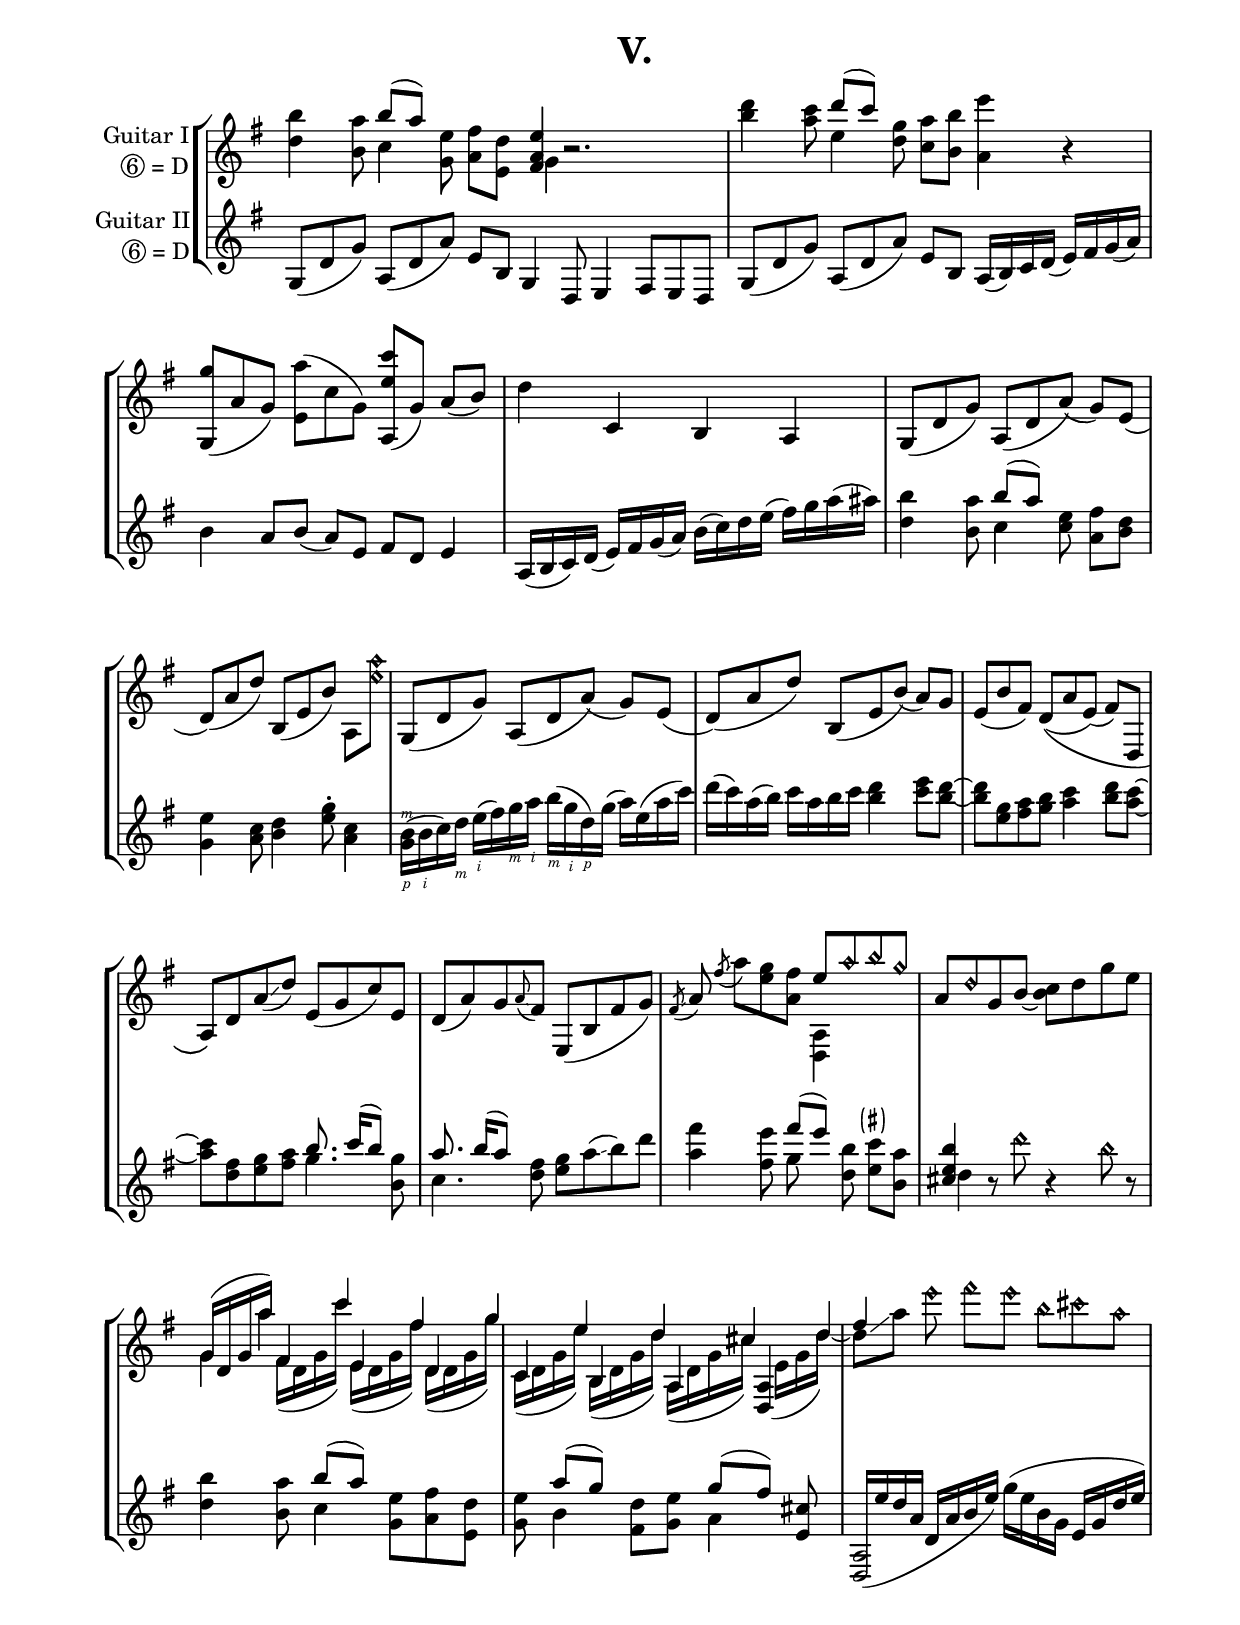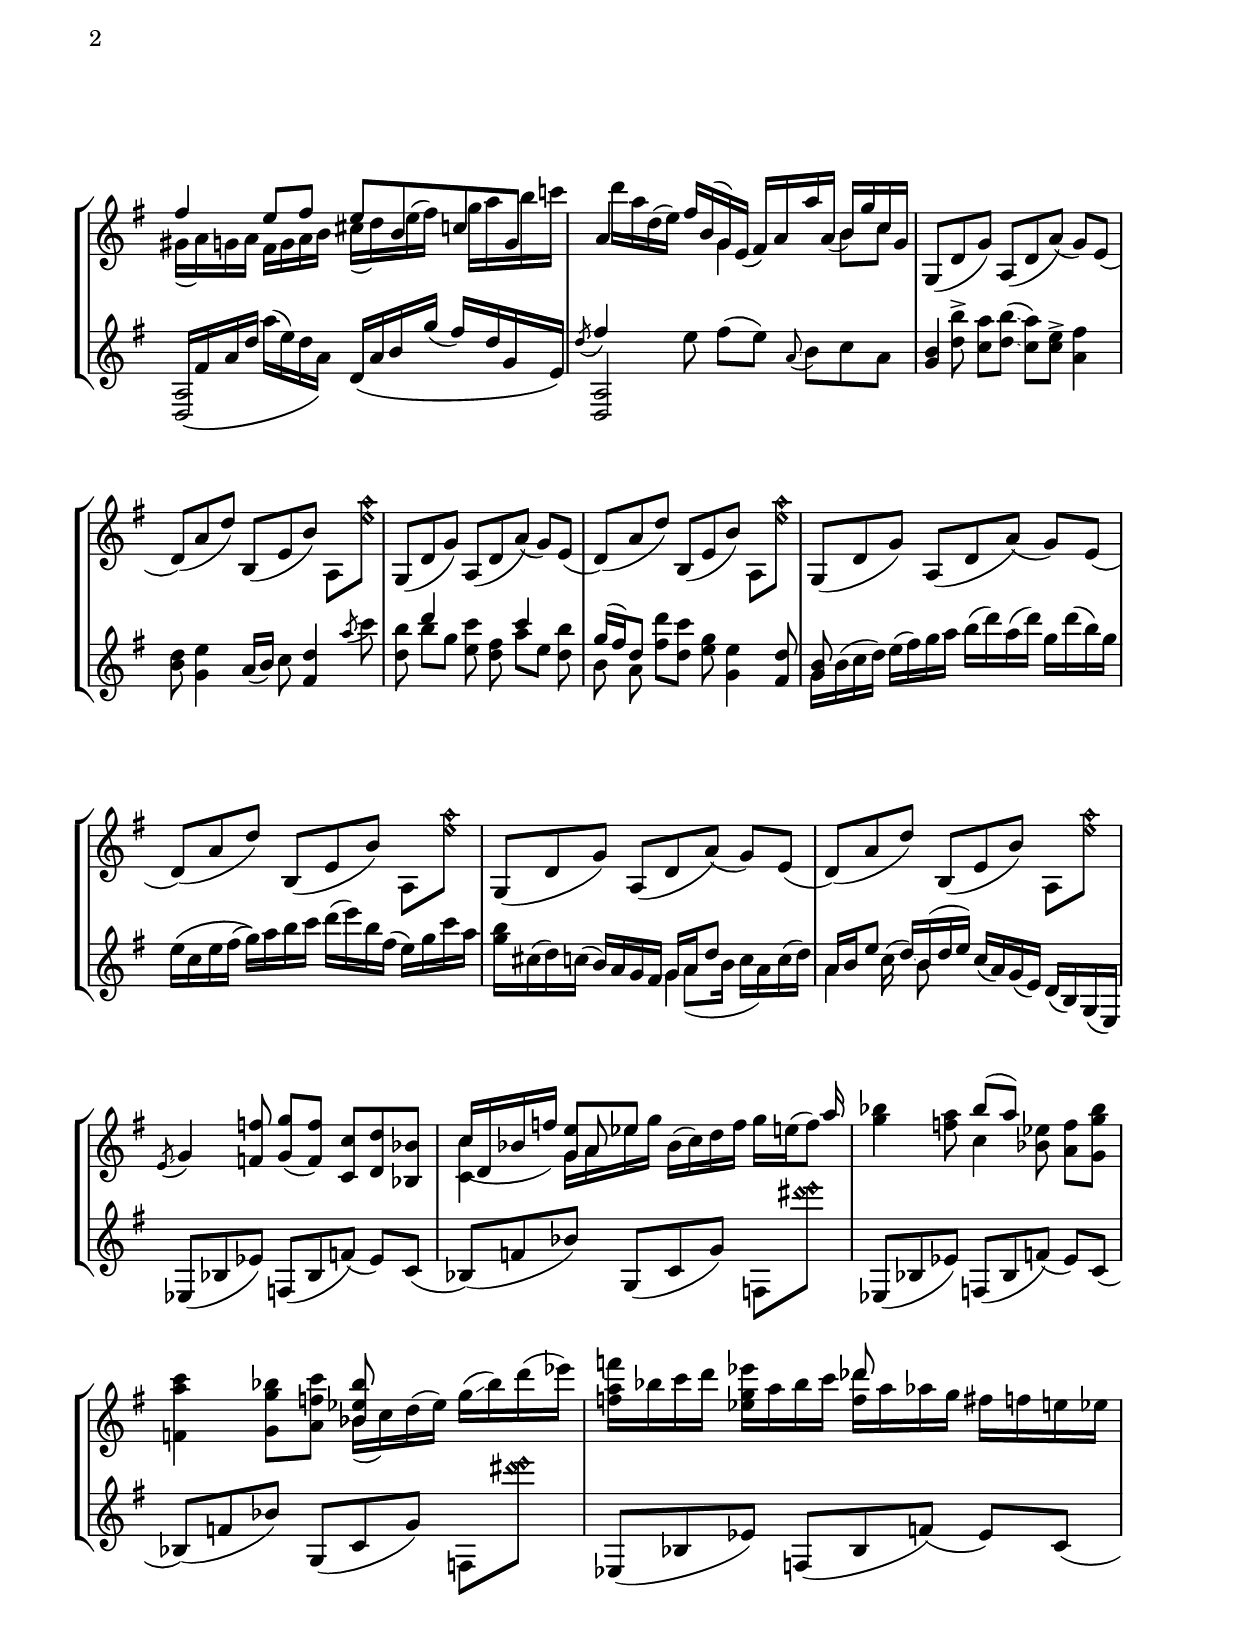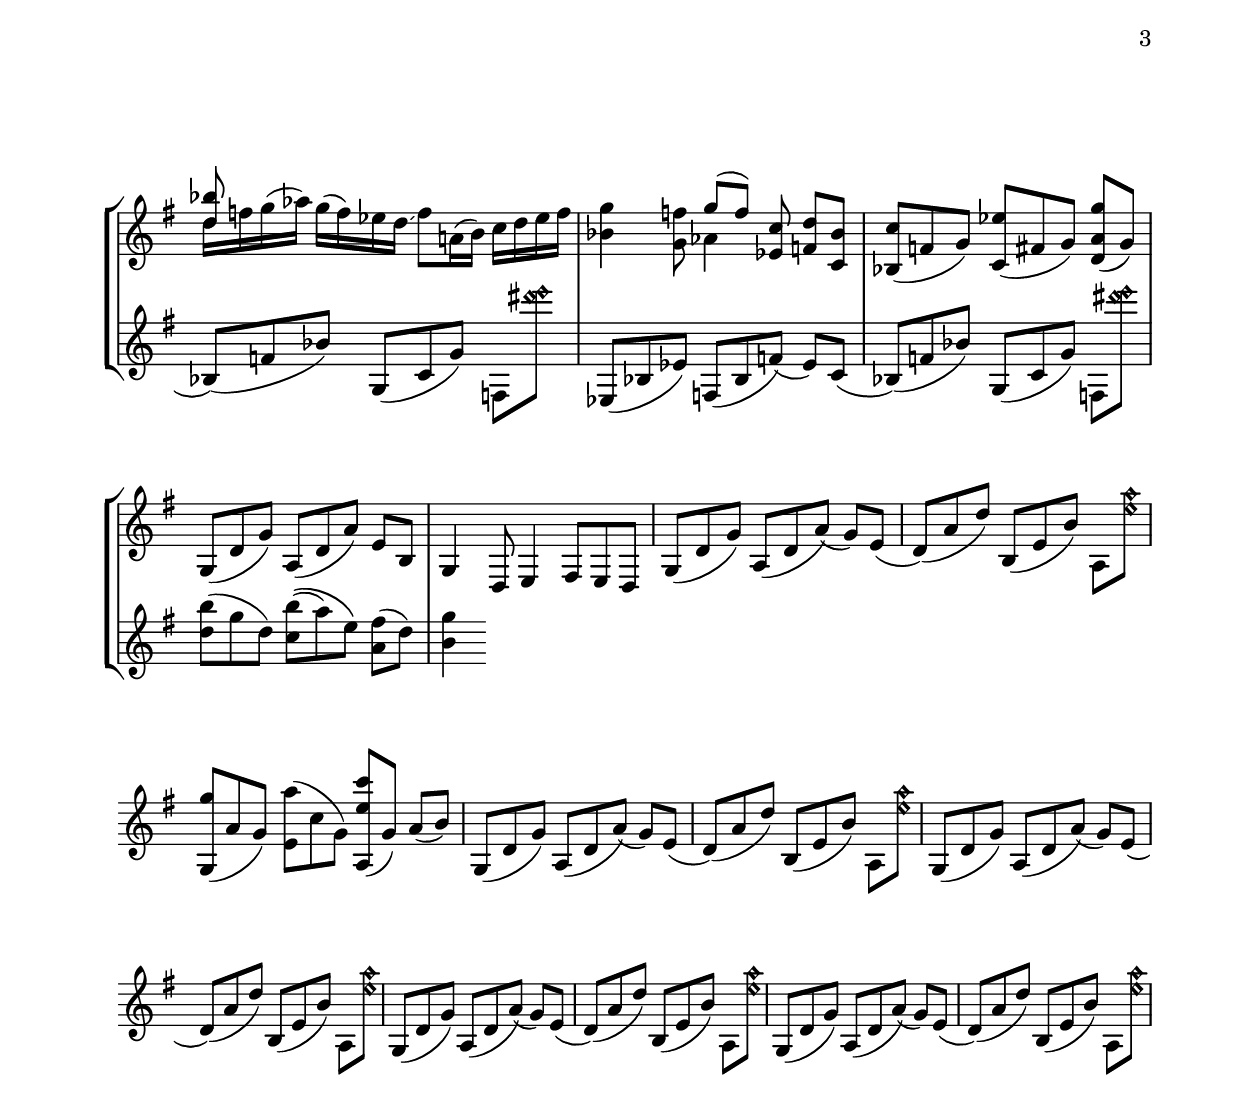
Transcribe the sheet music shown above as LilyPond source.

\version "2.19.15"
%\version "2.18.0"

\language "deutsch"

\header {
  title = "V."
  meter = ""
  composer = ""
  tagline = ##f
}

\paper {
  #(set-paper-size "a4")
  top-system-spacing #'basic-distance = #25
  top-markup-spacing #'basic-distance = #8
  markup-markup-spacing #'basic-distance = #25
  markup-system-spacing #'basic-distance = #15
  score-markup-spacing #'basic-distance = #25
  system-system-spacing #'basic-distance = #20
  %score-system-spacing #'basic-distance = #15
  last-bottom-spacing #'basic-distance = #25
  two-sided = ##t
  inner-margin = 20
  outer-margin = 15
}

\layout {
  \context {
    \Score
    \remove "Bar_number_engraver"
    %proportionalNotationDuration = #(ly:make-moment 1/16)
  }
  %indent = #15
  %ragged-right = ##f
  %ragged-last = ##f
}

\include "global.ly"
guitarOne = 
\relative{
  \global
  \override Staff.TimeSignature #'stencil = ##f 
  \time 8/4
  <d'' h'>4 <h a'>8 << { h'8[( a]) } \\ { c,4 } >>
  <g e'>8 <a fis'><e d'> << {<fis a e'>4} \\ {
    \once \override NoteColumn.force-hshift = #1.7
    g4} >>
  r2.
  \time 6/4
  <h' d>4<a c>8 << {d8[( c])}\\{ e,4 }>>
  <d g>8 <c a'><h h'><a e''>4 r
  \time 5/4
  <g, g''>8[( a' g])<e a'>[( c' g])
  \stemUp
  <a, e'' c'>( g') a( h)
  \stemNeutral
  \time 4/4
  d4 c, h a g8[( d' g]) a,[( d a'])(g) e( d[)( a' d]) h,[( e h'])
  \stemDown a, <e''\harmonic a\harmonic> \stemNeutral
  g,,8[( d' g]) a,[( d a'])(g) e( d[)( a' d]) h,[( e h'])( a) g
  e[( h' fis]) d[\(( a' e])( fis) d, a'\) d a'\glissando( d)
  e,( g c) e, d( a') g \appoggiatura a\glissando fis e,( h' fis' g)
  \acciaccatura fis\glissando a\noBeam
  \acciaccatura fis'\glissando a <e g><a, fis'>
  <<{ e'8 a\harmonic h\harmonic g\harmonic}\\{<d,, a'>4 s}>>
  a''8 d\harmonic g, h~ <h c> d g e
  <<
    {
      \stemDown g,4 \stemNeutral fis e d c h a <d, a'> s4
    }
    \\
    {
      \stemUp g'16^( d g a')\stemDown fis,( d g c') e,,( d g fis') d,( d g g')
      c,,( d g e') h,( d g d') a,( d g cis) \hideNotes d,,16(\unHideNotes e'[ g d'])~
      d8\glissando[ a']
    }
    \\
    {
      s8. \stemDown a4 \stemUp c fis, g e d cis \hide Flag d16 fis4
    }
  >>
  e'8\harmonic fis\harmonic[ e\harmonic] h\harmonic[ cis\harmonic a\harmonic]
  <<
    {
      fis4 e8 fis e h c! g a4 fis'16 h,( g) e\glissando_( fis) a a' a,\glissando_(
      h) g' c, g
    }
    \\
    {
      gis16( a) g a fis g a h cis( d)
      \once \override NoteColumn.force-hshift = #1.3
      e^( fis)
      \once \override NoteColumn.force-hshift = #1.3
      g a
      \once \override NoteColumn.force-hshift = #1.3
      h c! 
      \once \override NoteColumn.force-hshift = #1.3
      d a d,^( e) s8 g,4 s8 h c
    }
  >>
  \repeat unfold 4 {
    g,8[( d' g]) a,[( d a'])(g) e( d[)( a' d]) h,[( e h'])
    \stemDown a, <e''\harmonic a\harmonic> \stemNeutral
  }
  \acciaccatura e,\glissando \stemUp g4
  <f f'>8<g g'>[(<f f'>]) \stemNeutral<c c'><d d'><b b'>
  <<{c'16_( d, b' f')}\\{<c, c'>4}>>
  <<{<g' e'>8 es'}\\{s16 \stemUp a,8 s16}\\{\stemDown g16 a es' g}>>
  \stemNeutral
  b,\glissando( c) d f <<{s8. a16}\\{g e\glissando^( f8)}>>
  <g b>4<f a>8<<{b[( a])}\\{c,4}>><b es>8\noBeam<a f'><g g' b><f a' c>4<g g' b>8<a f' c'>
  <<{<b es b'>8 s}\\{b16( c) d^( es)}>> g16\glissando( b) d( es)
  <f, a f'> b c d <es, g es'> a b c <<{des8 s}\\{<f, des'>16 a as g}>> fis f e es
  <<{<d b'>8 s}\\{d16 f g\glissando^( as)}>> g( f) es d\glissando
  f8 a,!16( h) c d es f
  <b, g'>4<g f'>8<<{g'[( f])}\\{as,4}>><es c'>8\noBeam<f d'><c b'>
  <b c'>[( f' g])<c, es'>[( fis g])\stemUp<d a' g'>( g)\stemNeutral
  g,8[( d' g]) a,[( d a']) e h g4 d8 e4 fis8[ e d]
  g8[( d' g]) a,[( d a'])(g) e( d[)( a' d]) h,[( e h'])
  \stemDown a, <e''\harmonic a\harmonic> \stemNeutral
  \time 5/4
  <g,, g''>8[( a' g])<e a'>[( c' g])
  \stemUp
  <a, e'' c'>( g') a( h)
  \stemNeutral
  \time 4/4
  \repeat unfold 4 {
    g,8[( d' g]) a,[( d a'])(g) e( d[)( a' d]) h,[( e h'])
    \stemDown a, <e''\harmonic a\harmonic> \stemNeutral
  }
}

guitarTwo = \relative{
  \global
  \override Staff.TimeSignature #'stencil = ##f
  \time 8/4
  g8[( d' g]) a,[( d a']) e h g4 d8 e4 fis8[ e d]
  \time 6/4
  g8[( d' g]) a,[( d a']) e h a16( h) c d(\glissando e) fis g( a)
  \time 5/4
  h4 a8 h( a) e fis d e4
  \time 4/4
  a,16( h c) d\glissando( e) fis g( a) h( c) d e( fis) g a( ais)
  <d, h'>4 <h a'>8 << { h'8[( a]) } \\ { c,4 } >><c e>8\noBeam<a fis'><h d>
  <g e'>4<a c>8<h d>4<e g>8-.<a, c>4
  \once\override StrokeFinger.avoid-slur = #'outside
  \override StrokeFinger.staff-padding = #'()
  \override StrokeFinger.add-stem-support = ##t
  \set strokeFingerOrientations = #'(up down)
  <g-\RH #1 h-\RH #3 >16(
  \override StrokeFinger.avoid-slur = #'inside
  \set strokeFingerOrientations = #'(down)
  h-\RH #2 c) d-\RH #3 e-\RH #2( fis) g-\RH #3 a-\RH#2
  h-\RH #3( g-\RH #2 d-\RH#1) g\glissando( a) e( a c)
  d( c) a\glissando( h) c a h c <h d>4<c e>8<h d>~
  q <e, g><fis a><g h><a c>4 <h d>8 <a c>~ q <d, fis><e g><fis a>
  <<{h8. c16[( h8])}\\{g4.}>><h, g'>8<<{a'8. h16[( a8])}\\{c,4.}>>
  <d fis>8<e g> a\glissando( h) d
  <a fis'>4<fis e'>8 <<{fis'[( e])}\\{g,}>><d h'>
  \noBeam <e c'>^\markup {\tiny \parenthesize \sharp}<h a'>
  <<{<cis e h'>4}\\{
    \once \override NoteColumn.force-hshift = #1.7
    d4}>> r8 d'\harmonic r4 h8\harmonic r
  <d, h'>4 <h a'>8 << { h'8[( a]) } \\ { c,4 } >>
  <g e'>8 <a fis'><e d'><g e'><<{a'8[( g])}\\{h,4}>><fis d'>8[<g e'>]
  <<{g'8[( fis])}\\{a,4}>><e cis'>8
  <\tweak #'duration-log #1 d, \tweak #'duration-log #1 a'>16(
  e'' d a d, a' h e) g( e h g e g d' e)
  <\tweak #'duration-log #1 d,, \tweak #'duration-log #1 a'>_\(
  fis' a d a'( e) d a\) d,_\( a' h g'_(\stemUp fis) d g, e\)\stemNeutral
  <<
    {
      \override NoteColumn.ignore-collision = ##t
      \stemUp<\tweak #'duration-log #1 d, \tweak #'duration-log #1 a'>4      
    }
    \\
    {
      \stemUp
      \acciaccatura d''8\glissando \stemUp fis4      
    }
  >>
  e8 fis[( e]) \appoggiatura a,\glissando h c a
  <<{<g h>4}\\{s8 <d' h'>^>}>><c a'><d h'>\glissando(<c a'>)<c e>-><a fis'>4
  <h d>8<g e'>4 a16( h) c8 <fis, d'>4 \acciaccatura a'8\glissando c
  <d, h'><<{d'4}\\{h8[ g]}>><e c'>8<d fis><<{c'4}\\{a8[ e]}>><d h'>8
  <<{g16( fis) d8}\\{h a}>><fis' d'><d c'><e g><g, e'>4<fis d'>8
  <<{<g h>8 s}\\{g16 h^( c\glissando d)}>> e16( fis) g a h( d) a( d) g, d'( h) g
  e\( c e fis( g)\) a h c d\glissando( e) h fis\glissando( e) g c a
  <g h> cis,( d) c\glissando( h) a g fis
  <<
    {
      g a d8 s4 a16 h e8 s4
    }
    \\
    {
      g,4 s a4 s16 h8 s16
    }
    \\
    {
      \stemDown s16 a8_( h16 c\glissando a) c( d) s8. c16(
      \stemUp d)\glissando h( d e)
    }
  >>
  c16( a) g( e) d( h) g( e)
  \repeat unfold 4 {
    es8[( b' es]) f,[( b f'])(es) c( b[)( f' b]) g,[( c g'])
    \stemDown f, <dis'''\harmonic e\harmonic> \stemNeutral
  }
  <d, h'>8[( g d])<c h'>[\(( a') e]\)<a, fis'>( d) <h g'>4
}


\score {
  \new StaffGroup = "Guitar" <<
    \new Staff \with {
      instrumentName = \markup {
        \right-column {
          "Guitar I"
          \line { \circle 6"= D" }
        }
      }
    }
    \guitarOne
%%%%%%%%%%%%%%%%%%%%%%%%%%%%%%%%%%%%%%%%%%%%%%%%%%%%%%%%%%%%%
    \new Dynamics = "dynamics"
%%%%%%%%%%%%%%%%%%%%%%%%%%%%%%%%%%%%%%%%%%%%%%%%%%%%%%%%%%%%%
    \new Staff \with {
      instrumentName = \markup {
        \right-column {
          "Guitar II"
          \line { \circle 6"= D" }
        }
      }
    }
    \guitarTwo
  >>
}